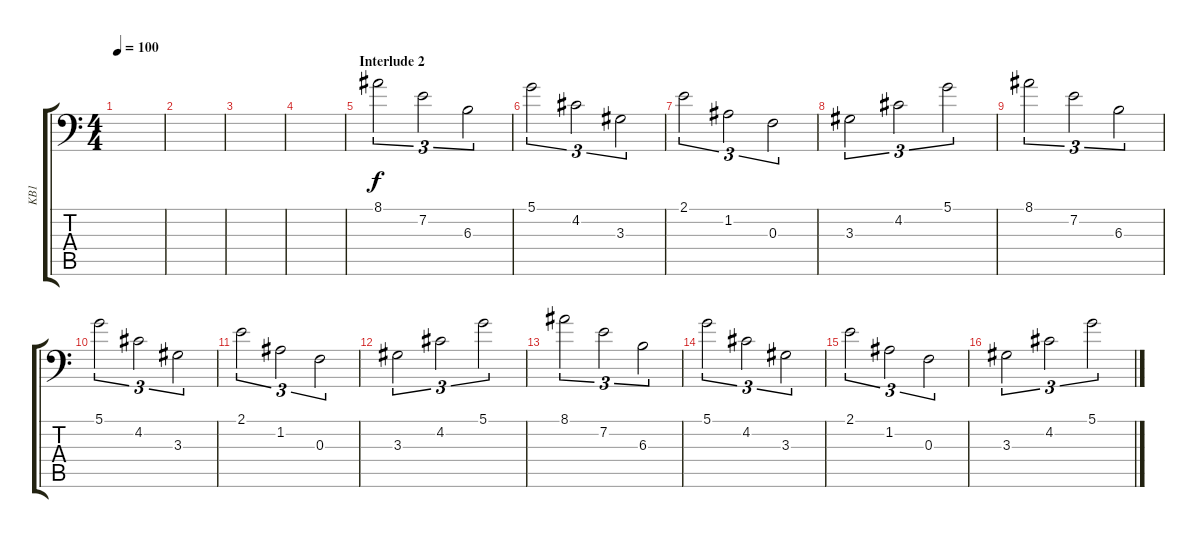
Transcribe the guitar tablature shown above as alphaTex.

\track ("KB1" "KB1") {instrument musicbox}
\staff {score tabs}
\tuning (D4 A3 F3 C3 G1 D1) {hide}
\ts (4 4)
\tempo 100
\clef f4
\ks c
|
|
|
|
\section ("" "Interlude 2")
8.1.2{tu (3 2)} 7.2.2{tu (3 2)} 6.3.2{tu (3 2)} |
5.1.2{tu (3 2)} 4.2.2{tu (3 2)} 3.3.2{tu (3 2)} |
2.1.2{tu (3 2)} 1.2.2{tu (3 2)} 0.3.2{tu (3 2)} |
3.3.2{tu (3 2)} 4.2.2{tu (3 2)} 5.1.2{tu (3 2)} |
8.1.2{tu (3 2)} 7.2.2{tu (3 2)} 6.3.2{tu (3 2)} |
5.1.2{tu (3 2)} 4.2.2{tu (3 2)} 3.3.2{tu (3 2)} |
2.1.2{tu (3 2)} 1.2.2{tu (3 2)} 0.3.2{tu (3 2)} |
3.3.2{tu (3 2)} 4.2.2{tu (3 2)} 5.1.2{tu (3 2)} |
8.1.2{tu (3 2)} 7.2.2{tu (3 2)} 6.3.2{tu (3 2)} |
5.1.2{tu (3 2)} 4.2.2{tu (3 2)} 3.3.2{tu (3 2)} |
2.1.2{tu (3 2)} 1.2.2{tu (3 2)} 0.3.2{tu (3 2)} |
3.3.2{tu (3 2)} 4.2.2{tu (3 2)} 5.1.2{tu (3 2)}
